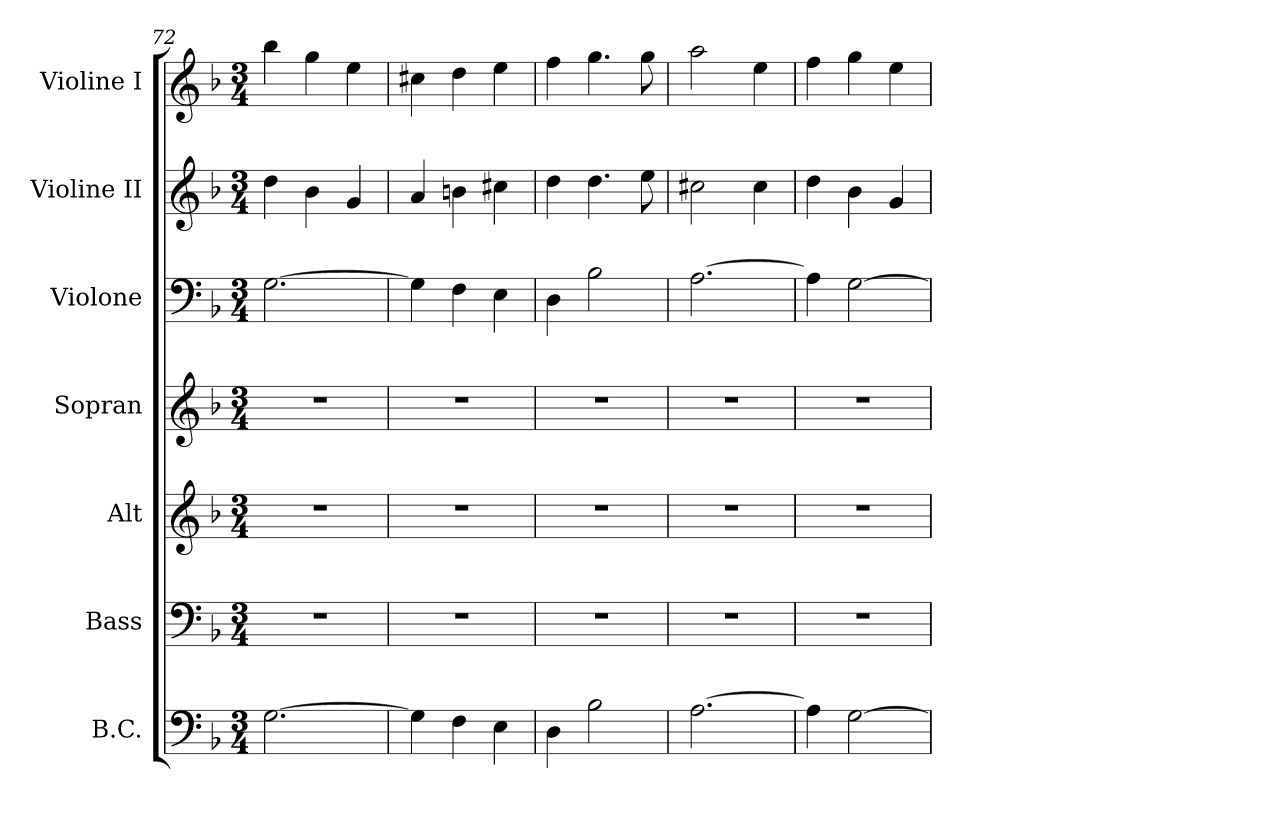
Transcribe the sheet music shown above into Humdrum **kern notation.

**kern	**kern	**kern	**kern	**kern	**kern	**kern
*part7	*part6	*part5	*part4	*part3	*part2	*part1
*staff7	*staff6	*staff5	*staff4	*staff3	*staff2	*staff1
*I"B.C.	*I"Bass	*I"Alt	*I"Sopran	*I"Violone	*I"Violine II	*I"Violine I
*	*I'B.	*I'A.	*I'S.	*	*I'Vln. II	*I'Vln. I
*clefF4	*clefF4	*clefG2	*clefG2	*clefF4	*clefG2	*clefG2
*k[b-]	*k[b-]	*k[b-]	*k[b-]	*k[b-]	*k[b-]	*k[b-]
*F:	*F:	*F:	*F:	*F:	*F:	*F:
*M3/4	*M3/4	*M3/4	*M3/4	*M3/4	*M3/4	*M3/4
=72	=72	=72	=72	=72	=72	=72
!	!LO:N:vis=1	!LO:N:vis=1	!LO:N:vis=1	!	!	!
[2.Gi\	2.r	2.r	2.r	[2.Gi\	4ddi\	4bb-i\
.	.	.	.	.	4b-i\	4ggi\
.	.	.	.	.	4gi/	4eei\
=73	=73	=73	=73	=73	=73	=73
!	!LO:N:vis=1	!LO:N:vis=1	!LO:N:vis=1	!	!	!
4Gi\]	2.r	2.r	2.r	4Gi\]	4ai/	4cc#Xi\
4Fi\	.	.	.	4Fi\	4bni\	4ddi\
4Ei\	.	.	.	4Ei\	4cc#Xi\	4eei\
=74	=74	=74	=74	=74	=74	=74
!	!LO:N:vis=1	!LO:N:vis=1	!LO:N:vis=1	!	!	!
4Di\	2.r	2.r	2.r	4Di\	4ddi\	4ffi\
2B-i\	.	.	.	2B-i\	4.ddi\	4.ggi\
.	.	.	.	.	8eei\	8ggi\
!!LO:PB:g=z
=75	=75	=75	=75	=75	=75	=75
!	!LO:N:vis=1	!LO:N:vis=1	!LO:N:vis=1	!	!	!
[2.Ai\	2.r	2.r	2.r	[2.Ai\	2cc#Xi\	2aai\
.	.	.	.	.	4cc#i\	4eei\
=76	=76	=76	=76	=76	=76	=76
!	!LO:N:vis=1	!LO:N:vis=1	!LO:N:vis=1	!	!	!
4Ai\]	2.r	2.r	2.r	4Ai\]	4ddi\	4ffi\
[2Gi\	.	.	.	[2Gi\	4b-i\	4ggi\
.	.	.	.	.	4gi/	4eei\
=	=	=	=	=	=	=
*-	*-	*-	*-	*-	*-	*-
